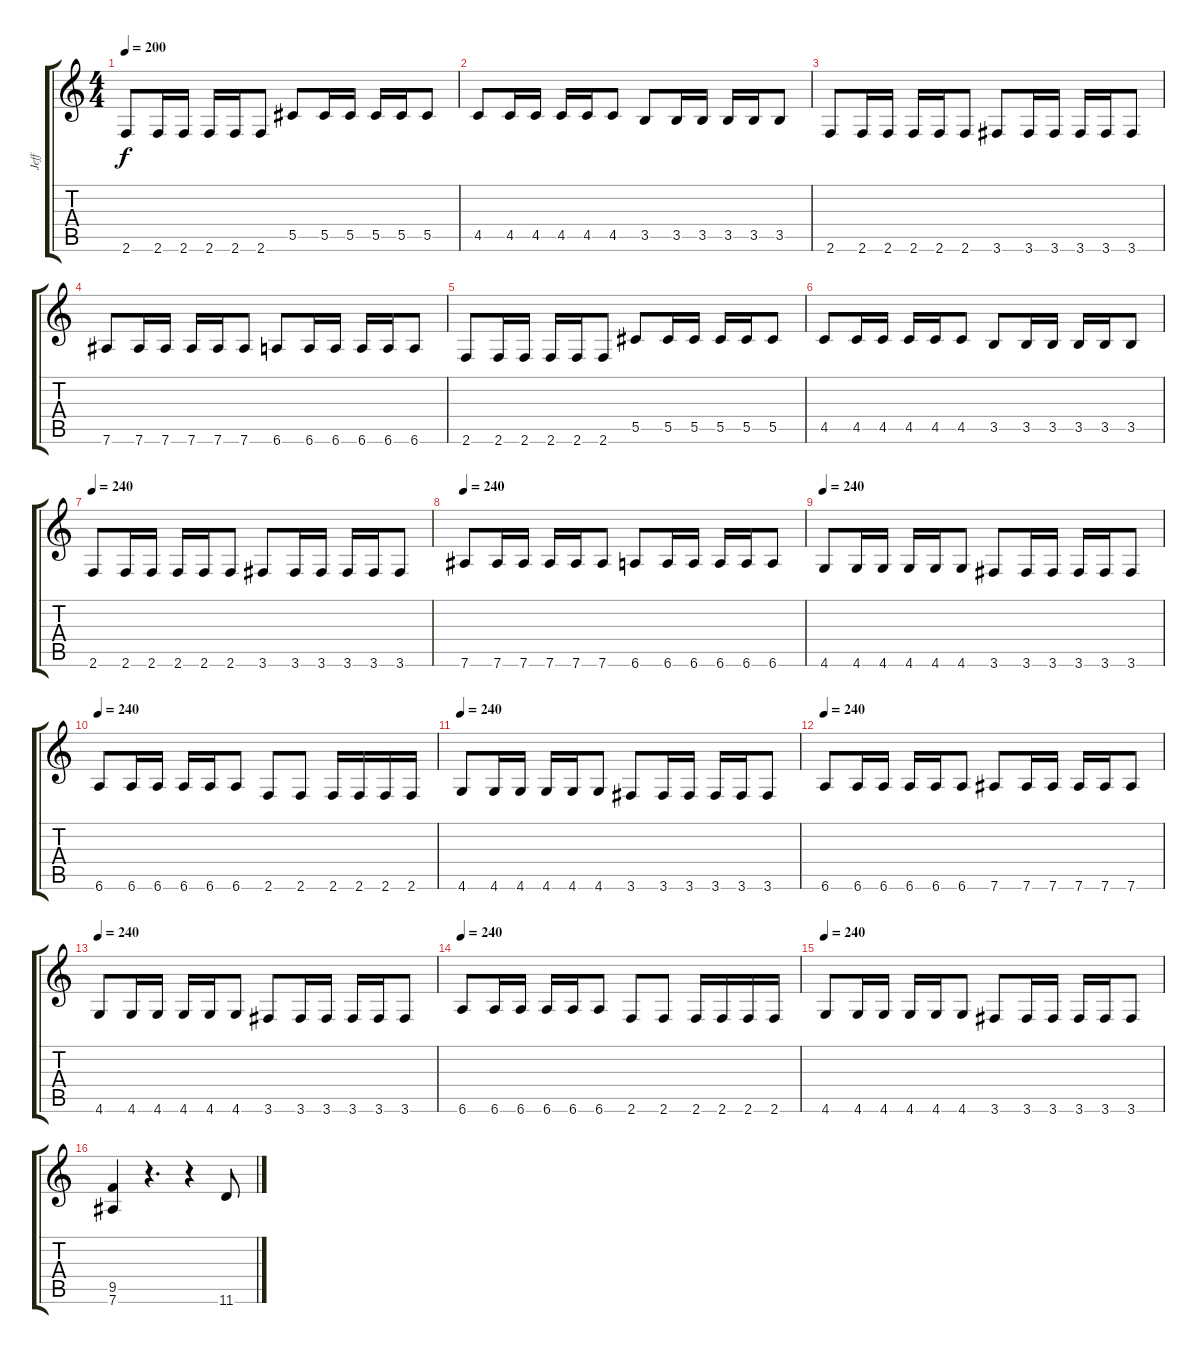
\track ("Jeff" "Jeff") {instrument distortionguitar}
\staff {score tabs}
\tuning (Eb4 Bb3 Gb3 Db3 Ab2 Eb2) {hide}
\ts (4 4)
\tempo 200
\clef g2
\ks c
2.6.8{dy f} 2.6.16 2.6.16 2.6.16 2.6.16 2.6.8 5.5.8 5.5.16 5.5.16 5.5.16 5.5.16 5.5.8 |
4.5.8 4.5.16 4.5.16 4.5.16 4.5.16 4.5.8 3.5.8 3.5.16 3.5.16 3.5.16 3.5.16 3.5.8 |
2.6.8 2.6.16 2.6.16 2.6.16 2.6.16 2.6.8 3.6.8 3.6.16 3.6.16 3.6.16 3.6.16 3.6.8 |
7.6.8 7.6.16 7.6.16 7.6.16 7.6.16 7.6.8 6.6.8 6.6.16 6.6.16 6.6.16 6.6.16 6.6.8 |
2.6.8 2.6.16 2.6.16 2.6.16 2.6.16 2.6.8 5.5.8 5.5.16 5.5.16 5.5.16 5.5.16 5.5.8 |
4.5.8 4.5.16 4.5.16 4.5.16 4.5.16 4.5.8 3.5.8 3.5.16 3.5.16 3.5.16 3.5.16 3.5.8 |
\tempo 240
2.6.8 2.6.16 2.6.16 2.6.16 2.6.16 2.6.8 3.6.8 3.6.16 3.6.16 3.6.16 3.6.16 3.6.8 |
\tempo 240
7.6.8 7.6.16 7.6.16 7.6.16 7.6.16 7.6.8 6.6.8 6.6.16 6.6.16 6.6.16 6.6.16 6.6.8 |
\tempo 240
4.6.8 4.6.16 4.6.16 4.6.16 4.6.16 4.6.8 3.6.8 3.6.16 3.6.16 3.6.16 3.6.16 3.6.8 |
\tempo 240
6.6.8 6.6.16 6.6.16 6.6.16 6.6.16 6.6.8 2.6.8 2.6.8 2.6.16 2.6.16 2.6.16 2.6.16 |
\tempo 240
4.6.8 4.6.16 4.6.16 4.6.16 4.6.16 4.6.8 3.6.8 3.6.16 3.6.16 3.6.16 3.6.16 3.6.8 |
\tempo 240
6.6.8 6.6.16 6.6.16 6.6.16 6.6.16 6.6.8 7.6.8 7.6.16 7.6.16 7.6.16 7.6.16 7.6.8 |
\tempo 240
4.6.8 4.6.16 4.6.16 4.6.16 4.6.16 4.6.8 3.6.8 3.6.16 3.6.16 3.6.16 3.6.16 3.6.8 |
\tempo 240
6.6.8 6.6.16 6.6.16 6.6.16 6.6.16 6.6.8 2.6.8 2.6.8 2.6.16 2.6.16 2.6.16 2.6.16 |
\tempo 240
4.6.8 4.6.16 4.6.16 4.6.16 4.6.16 4.6.8 3.6.8 3.6.16 3.6.16 3.6.16 3.6.16 3.6.8 |
(9.5 7.6).4 r.4{d} r.4 11.6{ss}.8
